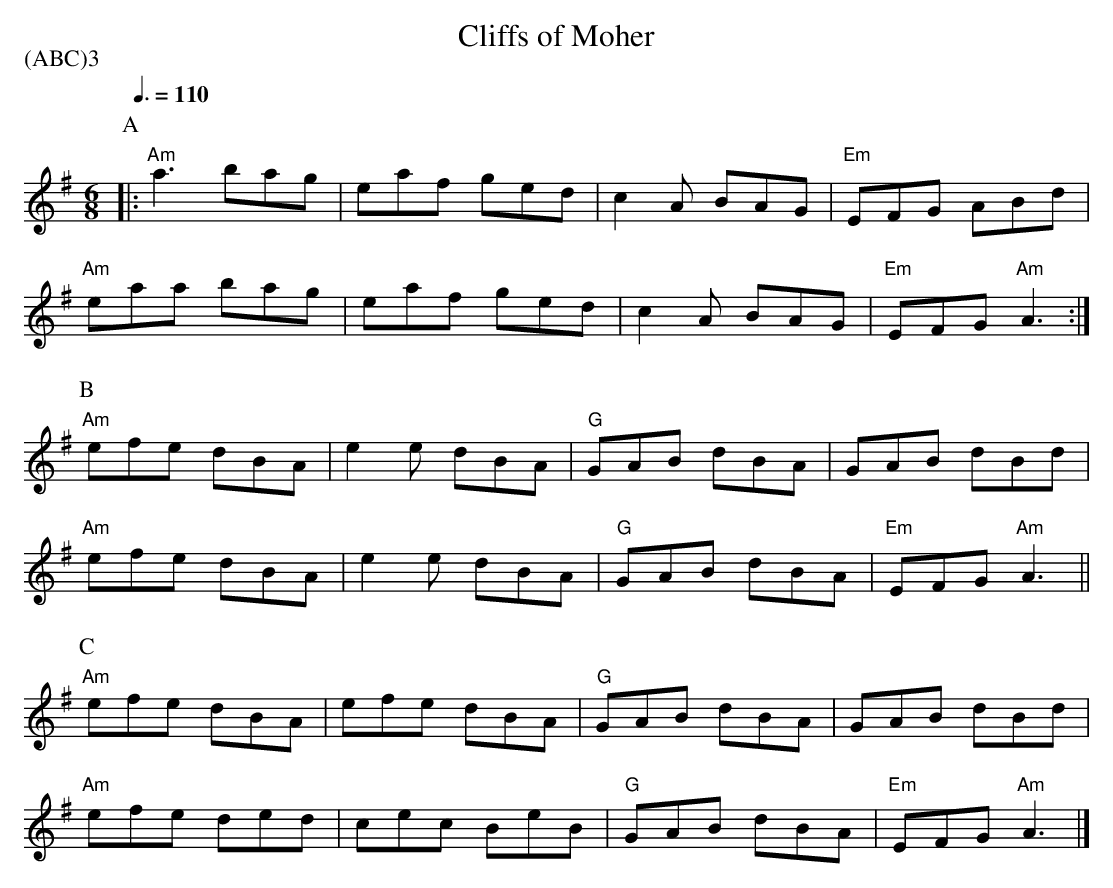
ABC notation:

X:1
T:Cliffs of Moher
P:(ABC)3
M:6/8
L:1/8
Q:3/8=110
K:Ador
[P:A]|:"Am"a3 bag|eaf ged|c2A BAG|"Em"EFG ABd|
"Am"eaa bag|eaf ged|c2A BAG|"Em"EFG "Am"A3:|
[P:B] "Am"efe dBA|e2 e dBA|"G"GAB dBA|GAB dBd|
"Am"efe dBA|e2 e dBA|"G"GAB dBA|"Em"EFG "Am"A3||
[P:C] "Am"efe dBA|efe dBA|"G"GAB dBA|GAB dBd|
"Am"efe ded|cec BeB|"G"GAB dBA|"Em"EFG "Am"A3|]
